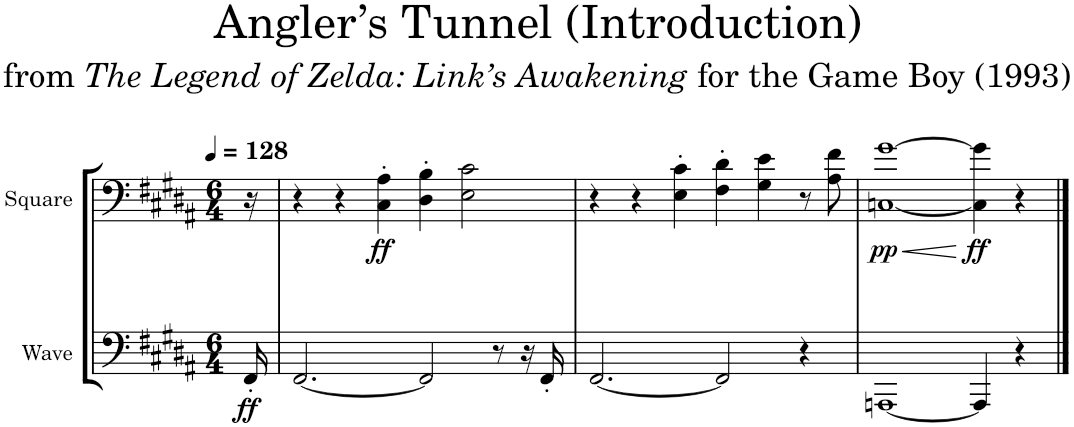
**kern	**dynam	**kern	**dynam
*part2	*part2	*part1	*part1
*staff2	*staff2	*staff1	*staff1
*I"Wave	*	*I"Square	*
*I'W.	*	*I'S.	*
*clefF4	*	*clefF4	*
*k[f#c#g#d#a#]	*	*k[f#c#g#d#a#]	*
*M6/4	*	*M6/4	*
*MM128	*	*MM128	*
=1	=1	=1	=1
!	!LO:DY:b	!	!
16FF#'/	ff	16r	.
=2	=2	=2	=2
[2.FF#/	.	4r	.
.	.	4r	.
!	!	!	!LO:DY:b
.	.	4C#\' 4A#\'	ff
2FF#/]	.	4D#\' 4B\'	.
.	.	2E\ 2c#\	.
8r	.	.	.
16r	.	.	.
16FF#'/	.	.	.
=3	=3	=3	=3
[2.FF#/	.	4r	.
.	.	4r	.
.	.	4E\' 4c#\'	.
2FF#/]	.	4F#\' 4d#\'	.
.	.	4G#\ 4e\	.
4r	.	8r	.
.	.	8A#\ 8f#\	.
=4	=4	=4	=4
!	!	!	!LO:HP:b
!	!	!	!LO:DY:n=1:b
[1AAAn	.	[1Cn [1g#	< pp
!	!	!	!LO:DY:n=2:b
4AAA/]	.	4C\] 4g#\]	[ ff
4r	.	4r	.
==	==	==	==
*-	*-	*-	*-
